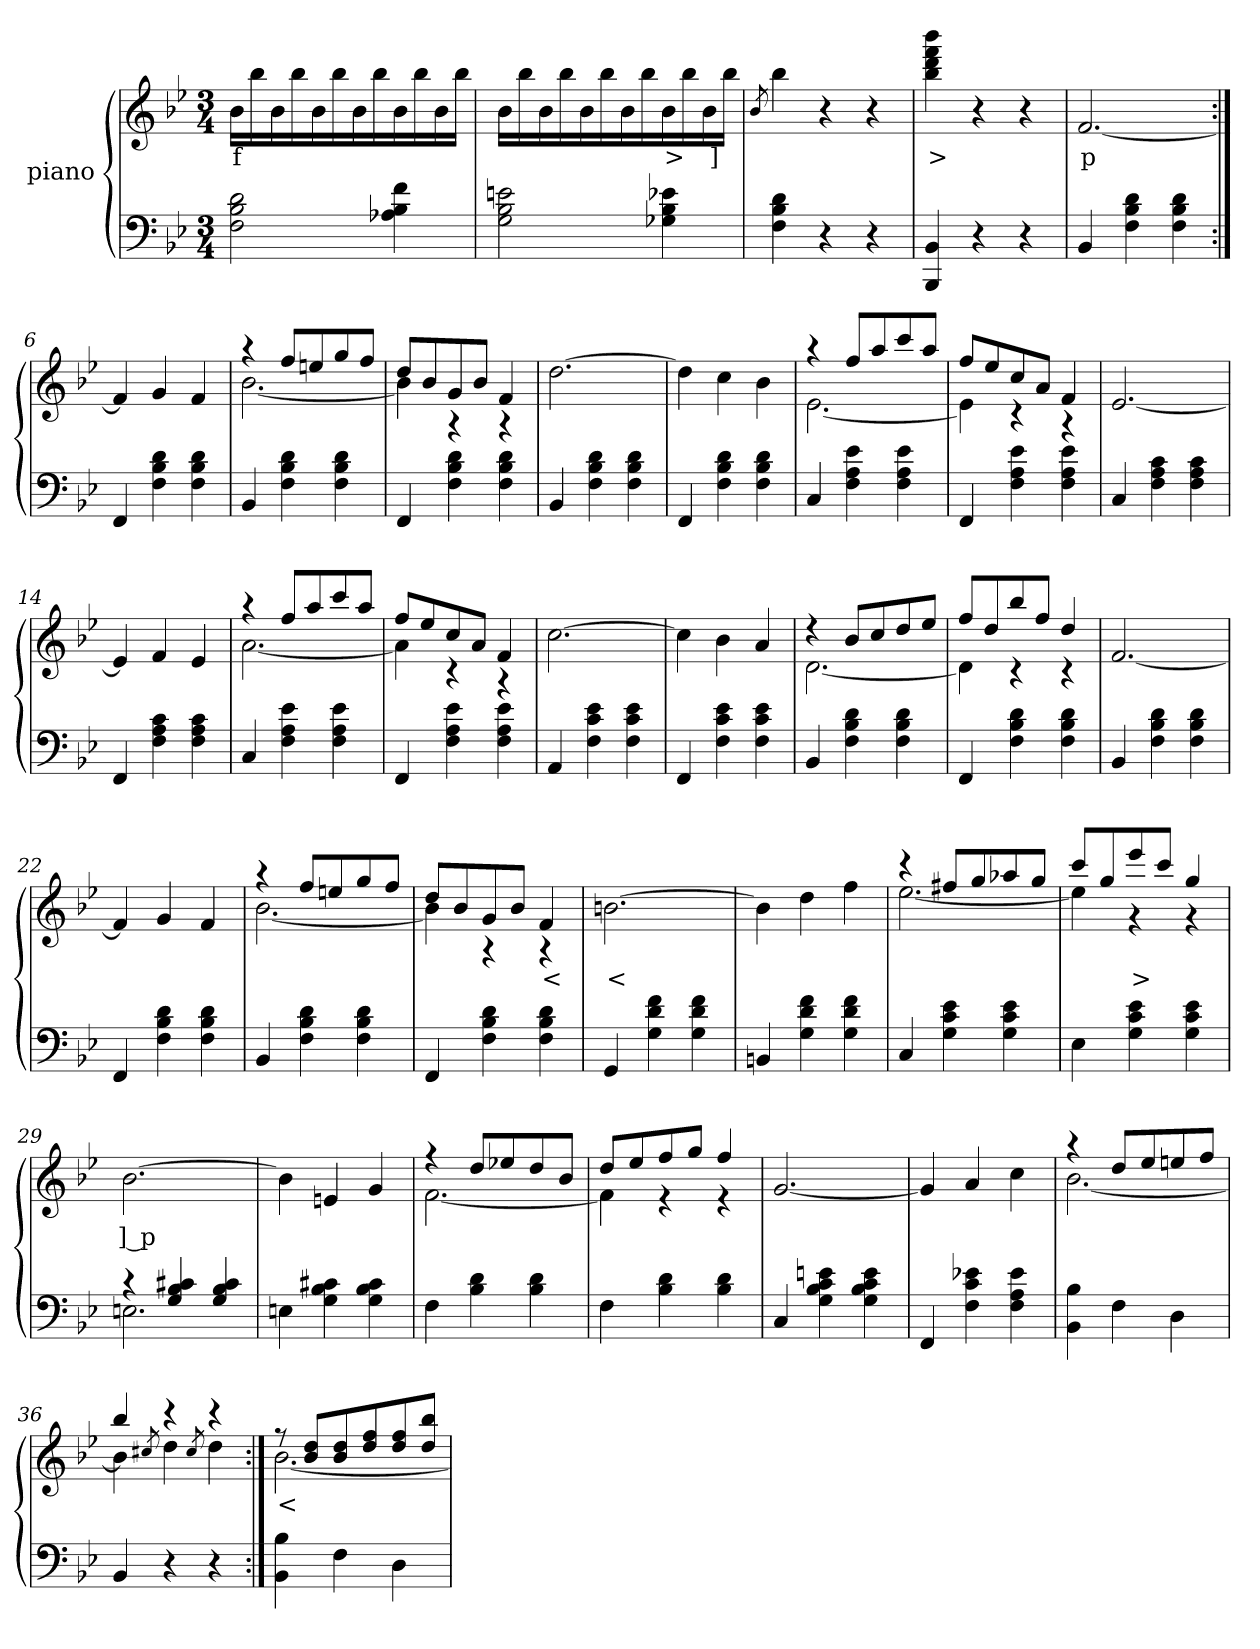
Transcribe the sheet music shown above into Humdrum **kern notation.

**kern	**kern	**text
*part2	*part1	*part1
*staff2	*staff1	*staff1
*I"piano	*I"piano	*
*clefF4	*clefG2	*
*k[b-e-]	*k[b-e-]	*
*M3/4	*M3/4	*
=1	=1	=1
2d 2B- 2F	16b-L	f
.	16bb-	.
.	16b-	.
.	16bb-	.
.	16b-	.
.	16bb-	.
.	16b-	.
.	16bb-	.
4f 4B- 4A-X	16b-	.
.	16bb-	.
.	16b-	.
.	16bb-J	.
=2	=2	=2
2en 2B- 2G	16b-L	.
.	16bb-	.
.	16b-	.
.	16bb-	.
.	16b-	.
.	16bb-	.
.	16b-	.
.	16bb-	.
4e-X 4B- 4G-X	16b-	>
.	16bb-	.
.	16b-	.
.	16bb-J	]
=3	=3	=3
.	8qb-	.
4d 4B- 4F	4bb-	.
4r	4r	.
4r	4r	.
=4	=4	=4
4BB- 4BBB-	4bbb- 4fff 4ddd 4bb-	>
4r	4r	]
4r	4r	.
=5	=5	=5
4BB-	[2.f	p
4d 4B- 4F	.	.
4d 4B- 4F	.	.
=6:|!	=6:|!	=6:|!
4FF	4f]	.
4d 4B- 4F	4g	.
4d 4B- 4F	4f	.
=7	=7	=7
*	*^	*
4BB-	4r	[2.b-	.
4d 4B- 4F	8ffL	.	.
.	8een	.	.
4d 4B- 4F	8gg	.	.
.	8ffJ	.	.
=8	=8	=8	=8
4FF	8ddL	4b-]	.
.	8b-	.	.
4d 4B- 4F	8g	4r	.
.	8b-J	.	.
4d 4B- 4F	4f	4r	.
*	*v	*v	*
=9	=9	=9
4BB-	[2.dd	.
4d 4B- 4F	.	.
4d 4B- 4F	.	.
=10	=10	=10
4FF	4dd]	.
4d 4B- 4F	4cc	.
4d 4B- 4F	4b-	.
=11	=11	=11
*	*^	*
4C	4r	[2.e-	.
4e- 4A 4F	8ffL	.	.
.	8aa	.	.
4e- 4A 4F	8ccc	.	.
.	8aaJ	.	.
=12	=12	=12	=12
4FF	8ffL	4e-]	.
.	8ee-	.	.
4e- 4A 4F	8cc	4r	.
.	8aJ	.	.
4e- 4A 4F	4f	4r	.
*	*v	*v	*
=13	=13	=13
4C	[2.e-	.
4c 4A 4F	.	.
4c 4A 4F	.	.
=14	=14	=14
4FF	4e-]	.
4c 4A 4F	4f	.
4c 4A 4F	4e-	.
=15	=15	=15
*	*^	*
4C	4r	[2.a	.
4e- 4A 4F	8ffL	.	.
.	8aa	.	.
4e- 4A 4F	8ccc	.	.
.	8aaJ	.	.
=16	=16	=16	=16
4FF	8ffL	4a]	.
.	8ee-	.	.
4e- 4A 4F	8cc	4r	.
.	8aJ	.	.
4e- 4A 4F	4f	4r	.
*	*v	*v	*
=17	=17	=17
4AA	[2.cc	.
4e- 4c 4F	.	.
4e- 4c 4F	.	.
=18	=18	=18
4FF	4cc]	.
4e- 4c 4F	4b-	.
4e- 4c 4F	4a	.
=19	=19	=19
*	*^	*
4BB-	4r	[2.d	.
4d 4B- 4F	8b-L	.	.
.	8cc	.	.
4d 4B- 4F	8dd	.	.
.	8ee-J	.	.
=20	=20	=20	=20
4FF	8ffL	4d]	.
.	8dd	.	.
4d 4B- 4F	8bb-	4r	.
.	8ffJ	.	.
4d 4B- 4F	4dd	4r	.
*	*v	*v	*
=21	=21	=21
4BB-	[2.f	.
4d 4B- 4F	.	.
4d 4B- 4F	.	.
=22	=22	=22
4FF	4f]	.
4d 4B- 4F	4g	.
4d 4B- 4F	4f	.
=23	=23	=23
*	*^	*
4BB-	4r	[2.b-	.
4d 4B- 4F	8ffL	.	.
.	8een	.	.
4d 4B- 4F	8gg	.	.
.	8ffJ	.	.
=24	=24	=24	=24
4FF	8ddL	4b-]	.
.	8b-	.	.
4d 4B- 4F	8g	4r	.
.	8b-J	.	.
4d 4B- 4F	4f	4r	<
*	*v	*v	*
=25	=25	=25
4GG	[2.bn	<
4f 4d 4G	.	.
4f 4d 4G	.	.
=26	=26	=26
4BBn	4bn]	.
4f 4d 4G	4dd	.
4f 4d 4G	4ff	.
=27	=27	=27
*	*^	*
4C	4r	[2.ee-	.
4e- 4c 4G	8ff#XL	.	.
.	8gg	.	.
4e- 4c 4G	8aa-X	.	.
.	8ggJ	.	.
=28	=28	=28	=28
4E-	8cccL	4ee-]	.
.	8gg	.	.
4e- 4c 4G	8eee-	4r	>
.	8cccJ	.	.
4e- 4c 4G	4gg	4r	.
*	*v	*v	*
=29	=29	=29
*^	*	*
4r	2.En	[2.b-	] p
4c#X 4B- 4G	.	.	.
4c# 4B- 4G	.	.	.
*v	*v	*	*
=30	=30	=30
4En	4b-]	.
4c#X 4B- 4G	4en	.
4c# 4B- 4G	4g	.
=31	=31	=31
*	*^	*
4F	4r	[2.f	.
4d 4B-	8ddL	.	.
.	8ee-X	.	.
4d 4B-	8dd	.	.
.	8b-J	.	.
=32	=32	=32	=32
4F	8ddL	4f]	.
.	8ee-	.	.
4d 4B-	8ff	4r	.
.	8ggJ	.	.
4d 4B-	4ff	4r	.
*	*v	*v	*
=33	=33	=33
4C	[2.g	.
4en 4c 4B- 4G	.	.
4e 4c 4B- 4G	.	.
=34	=34	=34
4FF	4g]	.
4e-X 4c 4F	4a	.
4e- 4A 4F	4cc	.
=35	=35	=35
*	*^	*
4B- 4BB-	4r	[2.b-	.
4F	8ddL	.	.
.	8ee-	.	.
4D	8een	.	.
.	8ffJ	.	.
=36	=36	=36	=36
4BB-	4bb-	4b-]	.
.	.	8qcc#X	.
4r	4r	4dd	.
.	.	8qcc#	.
4r	4r	4dd	.
=37:|!	=37:|!	=37:|!	=37:|!
4B- 4BB-	8r	[2.b-	<
.	8dd 8b-L	.	.
4F	8dd 8b-	.	.
.	8ff 8dd	.	.
4D	8ff 8dd	.	.
.	8bb- 8ddJ	.	.
*	*v	*v	*
=	=	=
*-	*-	*-
